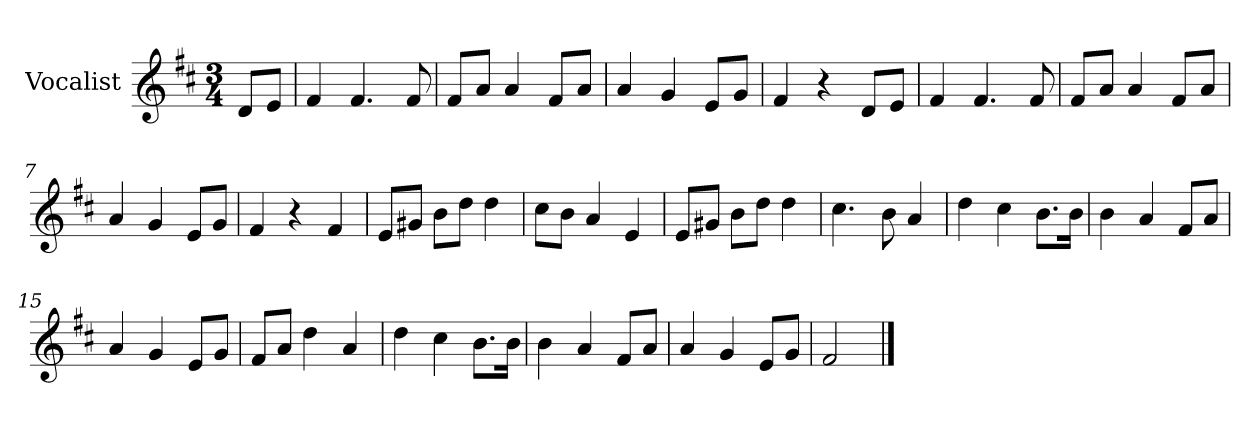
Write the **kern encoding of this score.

**kern
*part1
*staff1
*I"Vocalist
*k[f#c#]
*D:
*M3/4
=
8dL
8eJ
=1
4f#
4.f#
8f#
=2
8f#L
8aJ
4a
8f#L
8aJ
=3
4a
4g
8eL
8gJ
=4
4f#
4r
8dL
8eJ
=5
4f#
4.f#
8f#
=6
8f#L
8aJ
4a
8f#L
8aJ
=7
4a
4g
8eL
8gJ
=8
4f#
4r
4f#
=9
8eL
8g#XJ
8bL
8ddJ
4dd
=10
8cc#L
8bJ
4a
4e
=11
8eL
8g#XJ
8bL
8ddJ
4dd
=12
4.cc#
8b
4a
=13
4dd
4cc#
8.bL
16bJk
=14
4b
4a
8f#L
8aJ
=15
4a
4g
8eL
8gJ
=16
8f#L
8aJ
4dd
4a
=17
4dd
4cc#
8.bL
16bJk
=18
4b
4a
8f#L
8aJ
=19
4a
4g
8eL
8gJ
=20
2f#
==
*-
